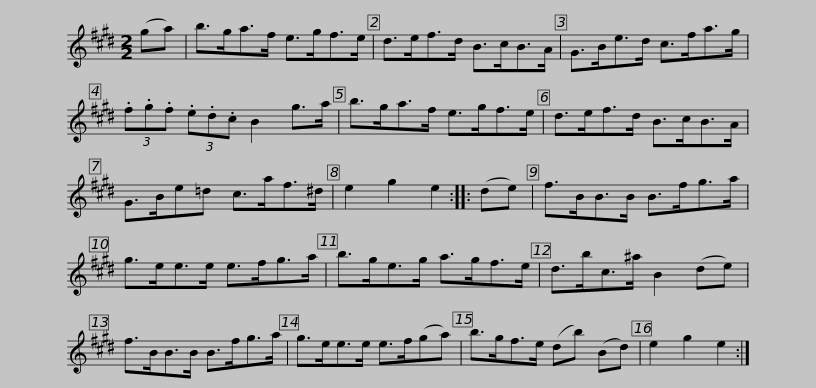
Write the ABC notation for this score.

X:1
L:1/8
M:2/2
I:linebreak $
K:E
V:1 treble
V:1
 (ga) | b>ga>f e>gf>e | d>ef>d B>cB>A | G>Be>d c>fa>g | (3.f.g.f (3.e.d.c B2 g>a |$ %5
 b>ga>f e>gf>e | d>ef>d B>cB>A | G>Be=d c>af>^d | e2 g2 e2 :: (de) |$ %10
 f>BB>B B>fg>a | g>ee>e e>fg>a | b>ge>g a>gf>e | d>bc>^a B2 (de) |$ f>BB>B B>fg>a | %15
 g>ee>e e>f(ga) | b>gf>e (db) (Bd) | e2 g2 e2 :| %18
